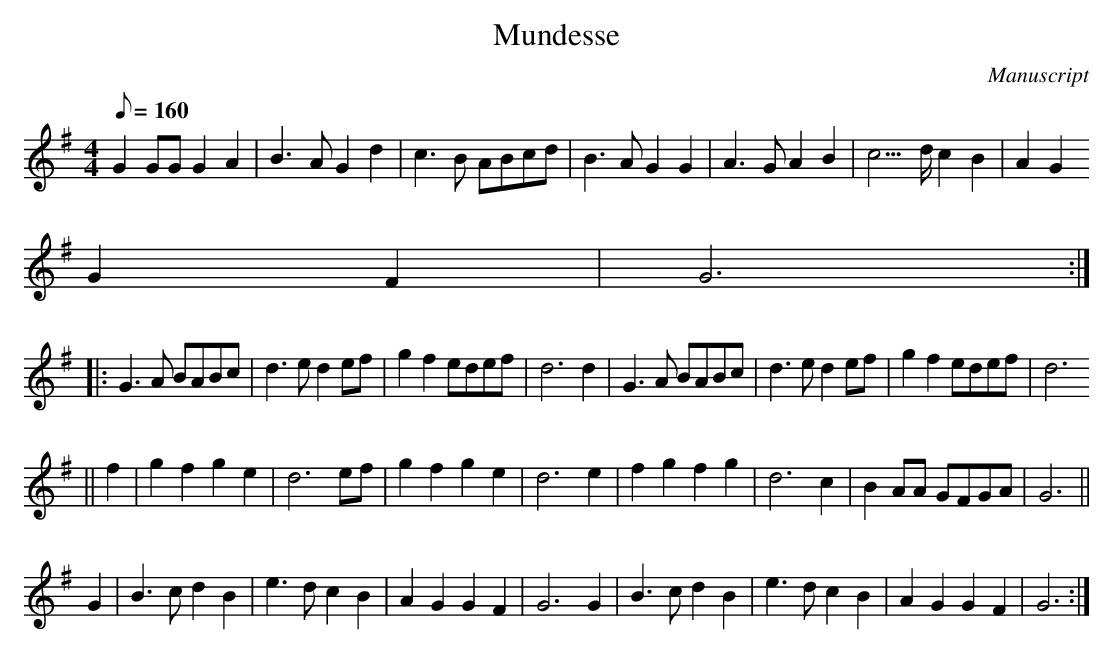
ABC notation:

X:1
T: Mundesse
M:4/4
L:1/8
Q:160
O:Manuscript
K:G
G2 GG G2 A2|B3 A G2 d2|c3 B ABcd|B3 A G2 G2|A3 G A2 B2|c3>d c2 B2|A2 G2
G2 F2|G6:|
|: G3 A BABc|d3 e d2 ef|g2 f2 edef|d6 d2|G3 A BABc|d3 e d2 ef|g2 f2 edef|d6
|| f2 |g2 f2 g2 e2|d6 ef|g2 f2 g2 e2|d6 e2| f2 g2 f2 g2| d6 c2| B2 AA GFGA| G6||
G2|B3 c d2 B2|e3 d c2 B2|A2 G2 G2 F2|G6 G2|B3 c d2 B2|e3 d c2 B2|A2 G2 G2 F2|G6:|
